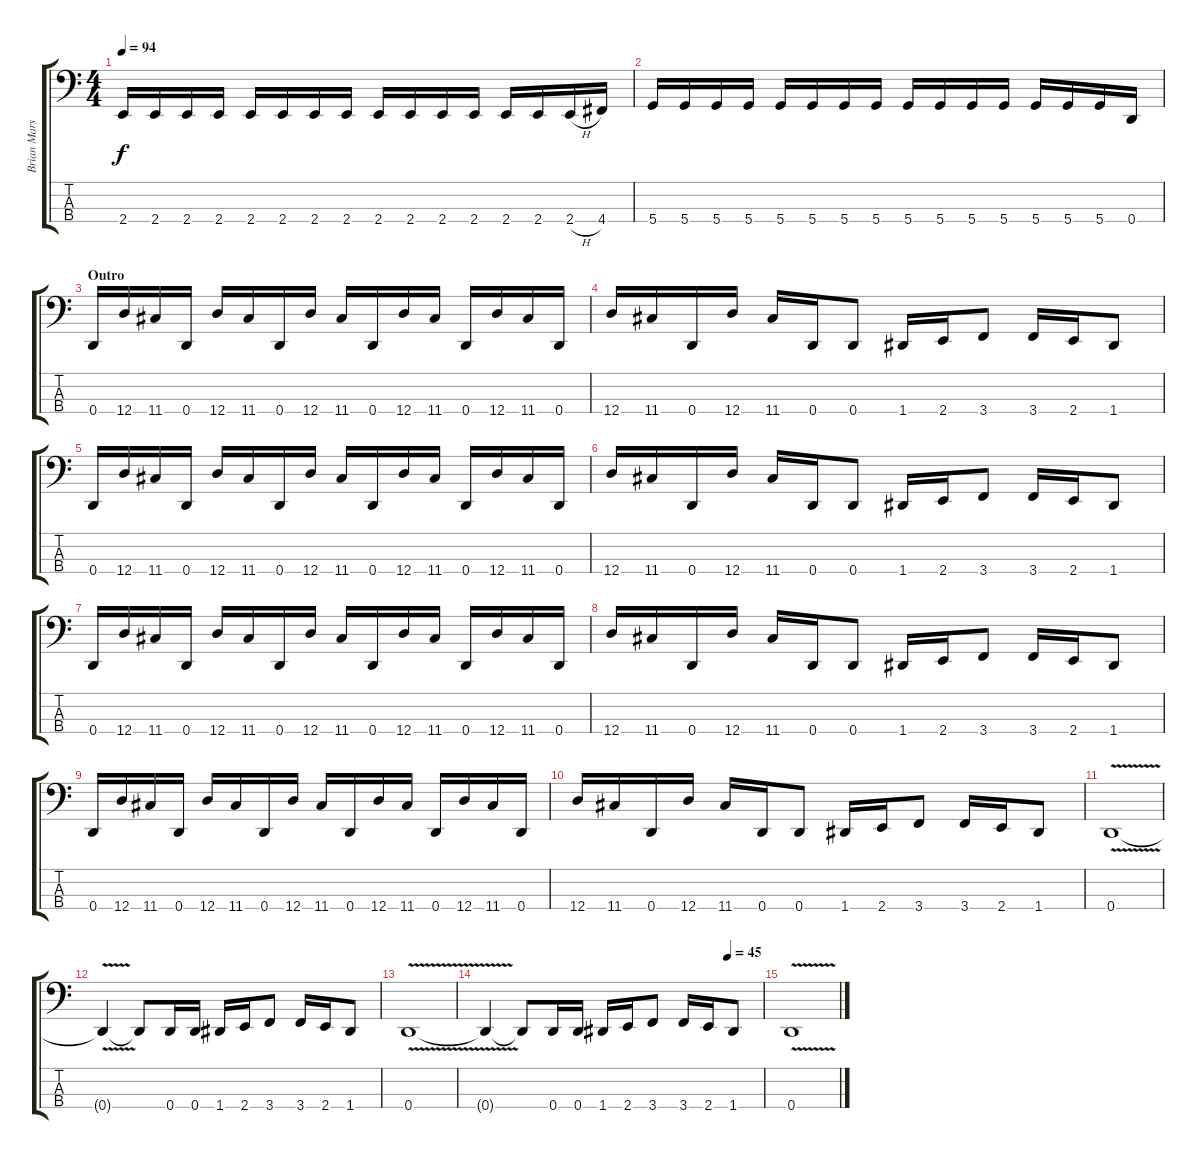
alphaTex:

\track ("Brian Marshall" "Brian Mars") {instrument electricbasspick}
\staff {score tabs}
\tuning (G2 D2 A1 D1) {hide}
\ts (4 4)
\tempo 94
\clef f4
\ks c
2.4.16{dy f} 2.4.16 2.4.16 2.4.16 2.4.16 2.4.16 2.4.16 2.4.16 2.4.16 2.4.16 2.4.16 2.4.16 2.4.16 2.4.16 2.4{h}.16 4.4.16 |
5.4.16 5.4.16 5.4.16 5.4.16 5.4.16 5.4.16 5.4.16 5.4.16 5.4.16 5.4.16 5.4.16 5.4.16 5.4.16 5.4.16 5.4.16 0.4.16 |
\section ("" "Outro")
0.4.16 12.4.16 11.4.16 0.4.16 12.4.16 11.4.16 0.4.16 12.4.16 11.4.16 0.4.16 12.4.16 11.4.16 0.4.16 12.4.16 11.4.16 0.4.16 |
12.4.16 11.4.16 0.4.16 12.4.16 11.4.16 0.4.16 0.4.8 1.4.16 2.4.16 3.4.8 3.4.16 2.4.16 1.4.8 |
0.4.16 12.4.16 11.4.16 0.4.16 12.4.16 11.4.16 0.4.16 12.4.16 11.4.16 0.4.16 12.4.16 11.4.16 0.4.16 12.4.16 11.4.16 0.4.16 |
12.4.16 11.4.16 0.4.16 12.4.16 11.4.16 0.4.16 0.4.8 1.4.16 2.4.16 3.4.8 3.4.16 2.4.16 1.4.8 |
0.4.16 12.4.16 11.4.16 0.4.16 12.4.16 11.4.16 0.4.16 12.4.16 11.4.16 0.4.16 12.4.16 11.4.16 0.4.16 12.4.16 11.4.16 0.4.16 |
12.4.16 11.4.16 0.4.16 12.4.16 11.4.16 0.4.16 0.4.8 1.4.16 2.4.16 3.4.8 3.4.16 2.4.16 1.4.8 |
0.4.16 12.4.16 11.4.16 0.4.16 12.4.16 11.4.16 0.4.16 12.4.16 11.4.16 0.4.16 12.4.16 11.4.16 0.4.16 12.4.16 11.4.16 0.4.16 |
12.4.16 11.4.16 0.4.16 12.4.16 11.4.16 0.4.16 0.4.8 1.4.16 2.4.16 3.4.8 3.4.16 2.4.16 1.4.8 |
0.4{v}.1 |
0.4{t}.4 0.4{t}.8 0.4.16 0.4.16 1.4.16 2.4.16 3.4.8 3.4.16 2.4.16 1.4.8 |
0.4{v}.1 |
\tempo (45 0.875)
0.4{t}.4 0.4{t}.8 0.4.16 0.4.16 1.4.16 2.4.16 3.4.8 3.4.16 2.4.16 1.4.8 |
0.4{v}.1
